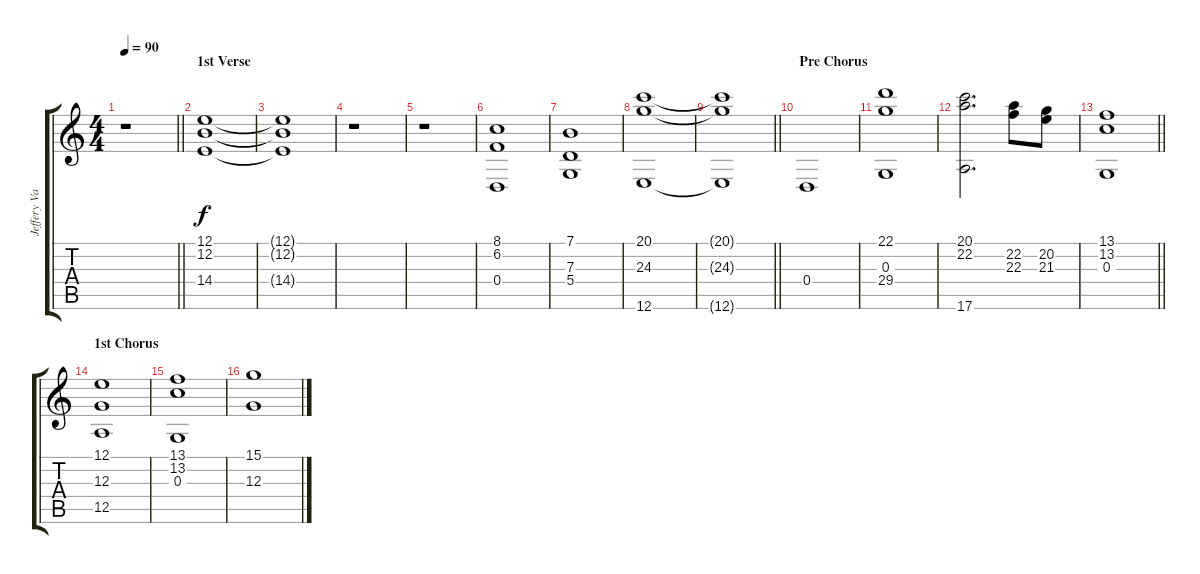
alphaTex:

\track ("Jeffery Vanston (Keyboards)" "Jeffery Va") {instrument stringensemble2}
\staff {score tabs}
\tuning (E4 B3 G3 D3 A2 E2) {hide}
\ts (4 4)
\tempo 90
\clef g2
\barLineRight lightlight
\ks c
r.1{dy f} |
\section ("" "1st Verse")
(12.1 12.2 14.4).1{volume 3} |
(12.1{t} 12.2{t} 14.4{t}).1 |
r.1 |
r.1 |
(8.1 6.2 0.4).1 |
(7.1 7.3 5.4).1 |
(20.1 24.3 12.6).1 |
\barLineRight lightlight
(20.1{t} 24.3{t} 12.6{t}).1 |
\section ("" "Pre Chorus")
0.4.1 |
(22.1 0.3 29.4).1 |
(20.1 22.2 17.6).2{d} (22.2 22.3).8 (20.2 21.3).8 |
\barLineRight lightlight
(13.1 13.2 0.3).1 |
\section ("" "1st Chorus")
(12.1 12.3 12.5).1 |
(13.1 13.2 0.3).1 |
(15.1 12.3).1
